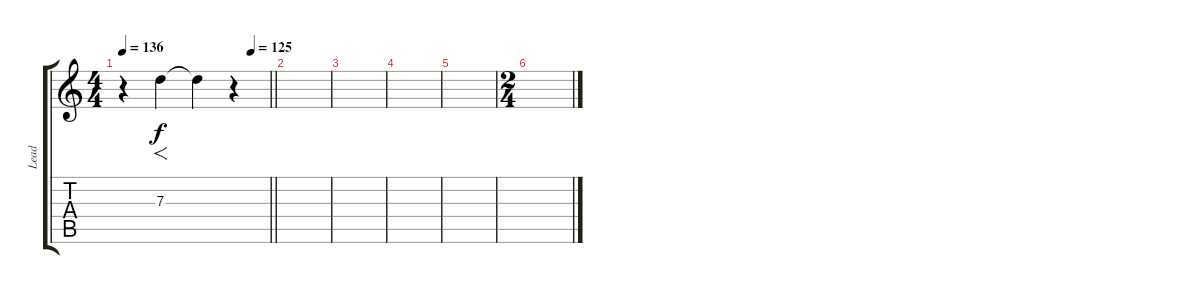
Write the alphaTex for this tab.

\track ("Lead" "Lead") {instrument overdrivenguitar}
\staff {score tabs}
\tuning (E4 B3 G3 D3 A2 E2) {hide}
\ts (4 4)
\tempo 136
\tempo (125 0.875)
\clef g2
\barLineRight lightlight
\ks c
r.4{dy f} 7.3.4{f} 7.3{t}.4 r.4 |
|
|
|
|
\ts (2 4)
